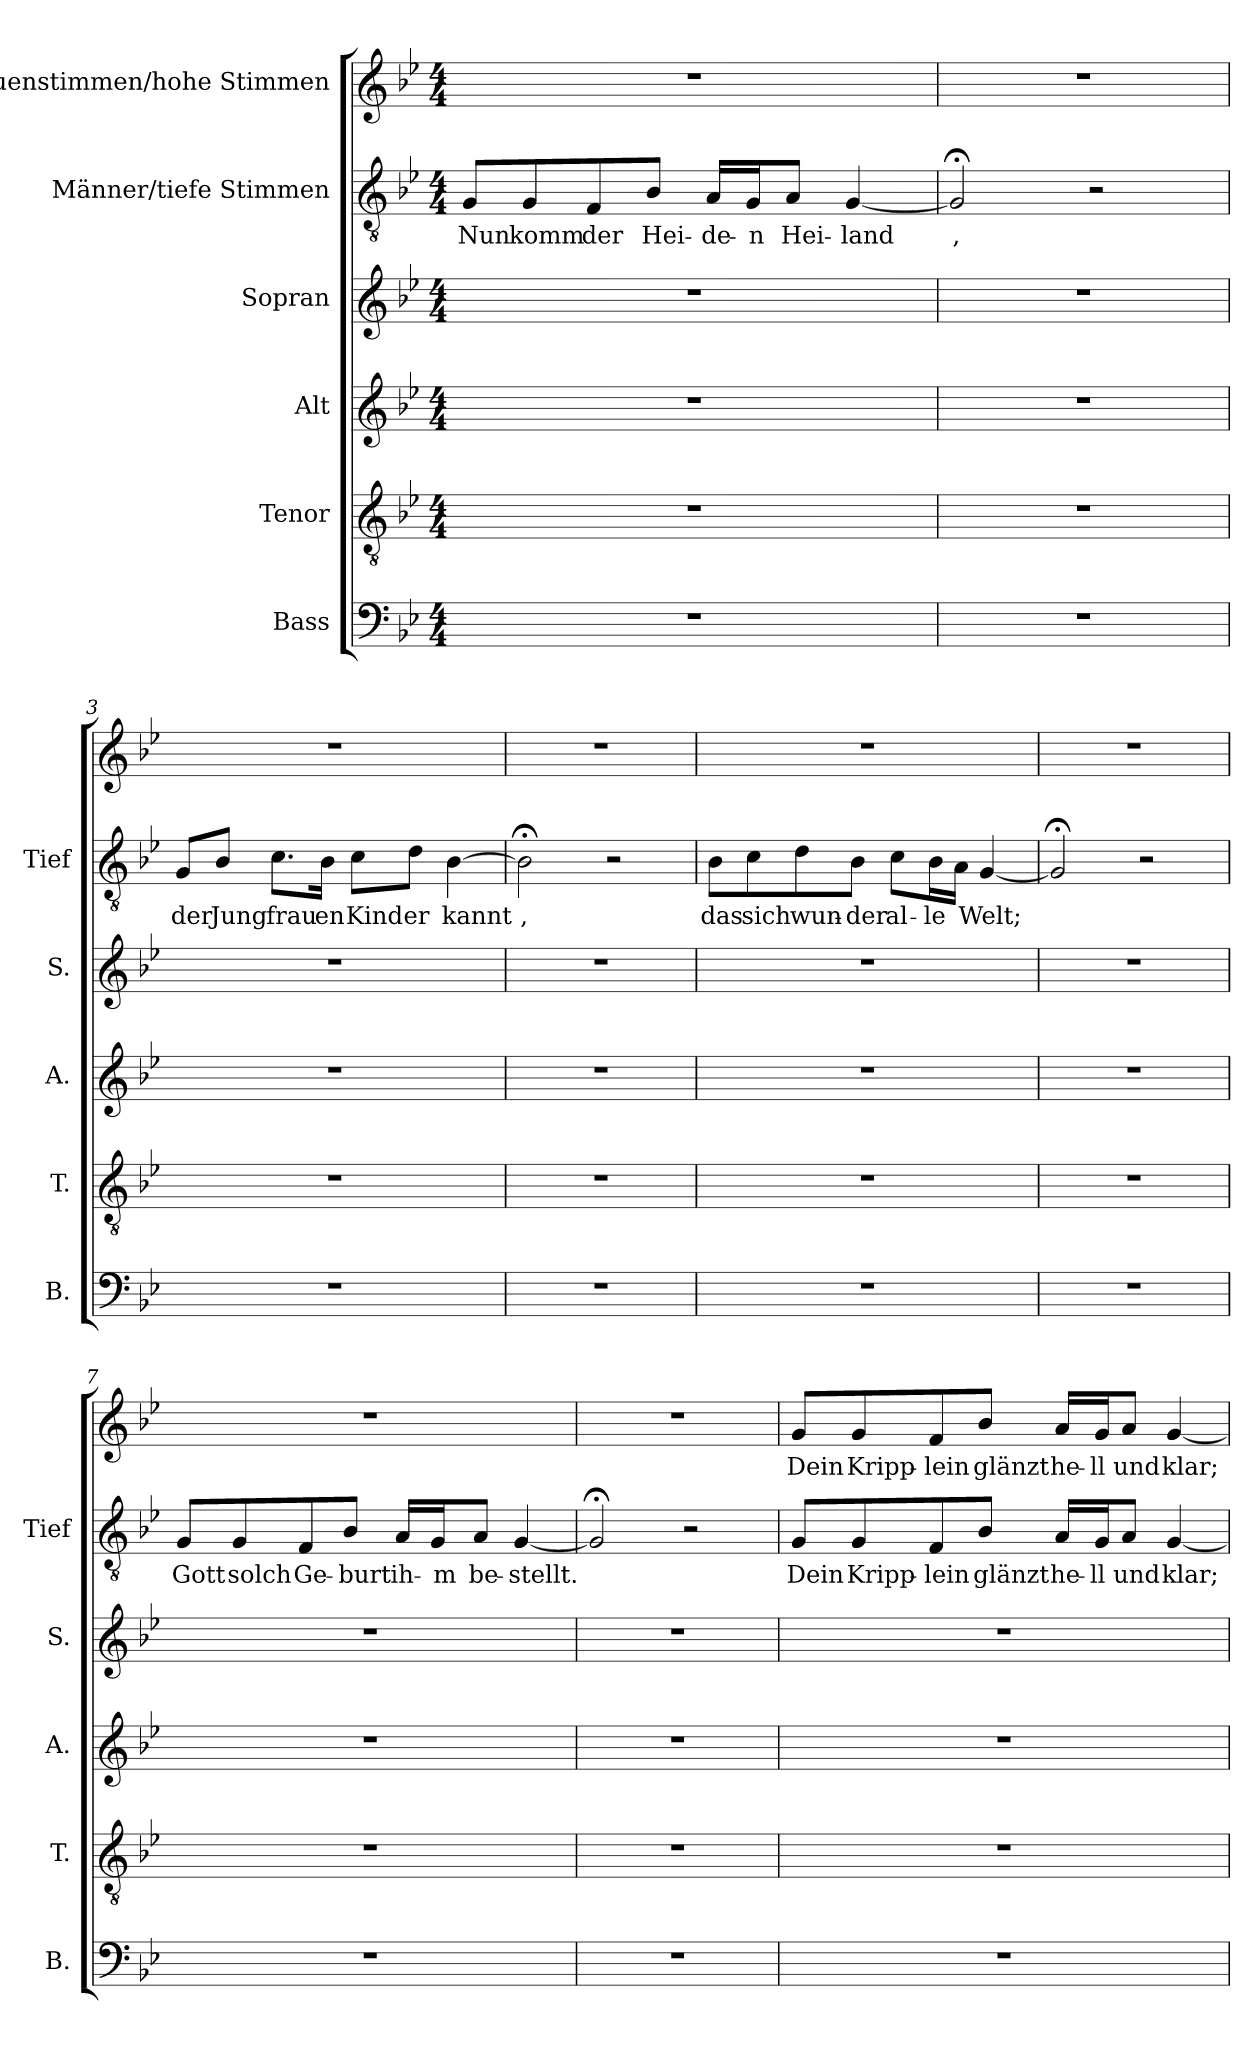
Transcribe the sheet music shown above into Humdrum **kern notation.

**kern	**kern	**kern	**kern	**kern	**text	**kern	**text
*part6	*part5	*part4	*part3	*part2	*part2	*part1	*part1
*staff6	*staff5	*staff4	*staff3	*staff2	*staff2	*staff1	*staff1
*I"Bass	*I"Tenor	*I"Alt	*I"Sopran	*I"Männer/tiefe Stimmen	*	*I"Frauenstimmen/hohe Stimmen	*
*I'B.	*I'T.	*I'A.	*I'S.	*I'Tief	*	*	*
*clefF4	*clefGv2	*clefG2	*clefG2	*clefGv2	*	*clefG2	*
*k[b-e-]	*k[b-e-]	*k[b-e-]	*k[b-e-]	*k[b-e-]	*	*k[b-e-]	*
*M4/4	*M4/4	*M4/4	*M4/4	*M4/4	*	*M4/4	*
*MM60	*MM60	*MM60	*MM60	*MM60	*	*MM60	*
=1	=1	=1	=1	=1	=1	=1	=1
!	!	!	!	!	!LO:LY:b	!	!
1r	1r	1r	1r	8G/L	Nun	1r	.
!	!	!	!	!	!LO:LY:b	!	!
.	.	.	.	8G/	komm	.	.
!	!	!	!	!	!LO:LY:b	!	!
.	.	.	.	8F/	der	.	.
!	!	!	!	!	!LO:LY:b	!	!
.	.	.	.	8B-/J	Hei-	.	.
!	!	!	!	!	!LO:LY:b	!	!
.	.	.	.	16A/LL	-de-	.	.
!	!	!	!	!	!LO:LY:b	!	!
.	.	.	.	16G/J	-n	.	.
!	!	!	!	!	!LO:LY:b	!	!
.	.	.	.	8A/J	Hei-	.	.
!	!	!	!	!	!LO:LY:b	!	!
.	.	.	.	[4G/	-land	.	.
=2	=2	=2	=2	=2	=2	=2	=2
!	!	!	!	!	!LO:LY:b	!	!
1r	1r	1r	1r	2G;</]	,	1r	.
.	.	.	.	2r	.	.	.
=3	=3	=3	=3	=3	=3	=3	=3
!	!	!	!	!	!LO:LY:b	!	!
1r	1r	1r	1r	8G/L	der	1r	.
!	!	!	!	!	!LO:LY:b	!	!
.	.	.	.	8B-/J	Jung	.	.
!	!	!	!	!	!LO:LY:b	!	!
.	.	.	.	8.c\L	frau	.	.
!	!	!	!	!	!LO:LY:b	!	!
.	.	.	.	16B-\Jk	en	.	.
!	!	!	!	!	!LO:LY:b	!	!
.	.	.	.	8c\L	Kind	.	.
!	!	!	!	!	!LO:LY:b	!	!
.	.	.	.	8d\J	er	.	.
!	!	!	!	!	!LO:LY:b	!	!
.	.	.	.	[4B-\	kannt	.	.
=4	=4	=4	=4	=4	=4	=4	=4
!	!	!	!	!	!LO:LY:b	!	!
1r	1r	1r	1r	2B-;<\]	,	1r	.
.	.	.	.	2r	.	.	.
!!LO:LB:g=z
=5	=5	=5	=5	=5	=5	=5	=5
!	!	!	!	!	!LO:LY:b	!	!
1r	1r	1r	1r	8B-\L	das	1r	.
!	!	!	!	!	!LO:LY:b	!	!
.	.	.	.	8c\	sich	.	.
!	!	!	!	!	!LO:LY:b	!	!
.	.	.	.	8d\	wun-	.	.
!	!	!	!	!	!LO:LY:b	!	!
.	.	.	.	8B-\J	-der	.	.
!	!	!	!	!	!LO:LY:b	!	!
.	.	.	.	8c\L	al-	.	.
!	!	!	!	!	!LO:LY:b	!	!
.	.	.	.	16B-\L	-le	.	.
.	.	.	.	16A\JJ	.	.	.
!	!	!	!	!	!LO:LY:b	!	!
.	.	.	.	[4G/	Welt;	.	.
=6	=6	=6	=6	=6	=6	=6	=6
1r	1r	1r	1r	2G;</]	.	1r	.
.	.	.	.	2r	.	.	.
=7	=7	=7	=7	=7	=7	=7	=7
!	!	!	!	!	!LO:LY:b	!	!
1r	1r	1r	1r	8G/L	Gott	1r	.
!	!	!	!	!	!LO:LY:b	!	!
.	.	.	.	8G/	solch	.	.
!	!	!	!	!	!LO:LY:b	!	!
.	.	.	.	8F/	Ge-	.	.
!	!	!	!	!	!LO:LY:b	!	!
.	.	.	.	8B-/J	-burt	.	.
!	!	!	!	!	!LO:LY:b	!	!
.	.	.	.	16A/LL	ih-	.	.
!	!	!	!	!	!LO:LY:b	!	!
.	.	.	.	16G/J	-m	.	.
!	!	!	!	!	!LO:LY:b	!	!
.	.	.	.	8A/J	be-	.	.
!	!	!	!	!	!LO:LY:b	!	!
.	.	.	.	[4G/	-stellt.	.	.
=8	=8	=8	=8	=8	=8	=8	=8
1r	1r	1r	1r	2G;</]	.	1r	.
.	.	.	.	2r	.	.	.
!!LO:LB:g=z
=9	=9	=9	=9	=9	=9	=9	=9
!	!	!	!	!	!LO:LY:b	!	!LO:LY:b
1r	1r	1r	1r	8G/L	Dein	8g/L	Dein
!	!	!	!	!	!LO:LY:b	!	!LO:LY:b
.	.	.	.	8G/	Kripp-	8g/	Kripp-
!	!	!	!	!	!LO:LY:b	!	!LO:LY:b
.	.	.	.	8F/	-lein	8f/	-lein
!	!	!	!	!	!LO:LY:b	!	!LO:LY:b
.	.	.	.	8B-/J	glänzt	8b-/J	glänzt
!	!	!	!	!	!LO:LY:b	!	!LO:LY:b
.	.	.	.	16A/LL	he-	16a/LL	he-
!	!	!	!	!	!LO:LY:b	!	!LO:LY:b
.	.	.	.	16G/J	-ll	16g/J	-ll
!	!	!	!	!	!LO:LY:b	!	!LO:LY:b
.	.	.	.	8A/J	und	8a/J	und
!	!	!	!	!	!LO:LY:b	!	!LO:LY:b
.	.	.	.	[4G/	klar;	[4g/	klar;
=	=	=	=	=	=	=	=
*-	*-	*-	*-	*-	*-	*-	*-
